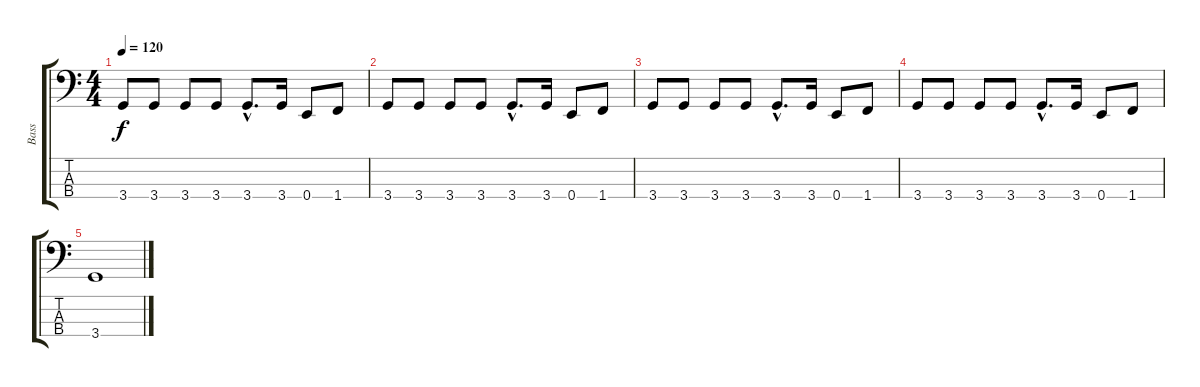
\track ("Bass" "Bass") {instrument electricbasspick}
\staff {score tabs}
\tuning (G2 D2 A1 E1) {hide}
\ts (4 4)
\tempo 120
\clef f4
\ks c
3.4.8{dy f} 3.4.8 3.4.8 3.4.8 3.4{hac}.8{d} 3.4.16 0.4.8 1.4.8 |
3.4.8 3.4.8 3.4.8 3.4.8 3.4{hac}.8{d} 3.4.16 0.4.8 1.4.8 |
3.4.8 3.4.8 3.4.8 3.4.8 3.4{hac}.8{d} 3.4.16 0.4.8 1.4.8 |
3.4.8 3.4.8 3.4.8 3.4.8 3.4{hac}.8{d} 3.4.16 0.4.8 1.4.8 |
3.4.1
